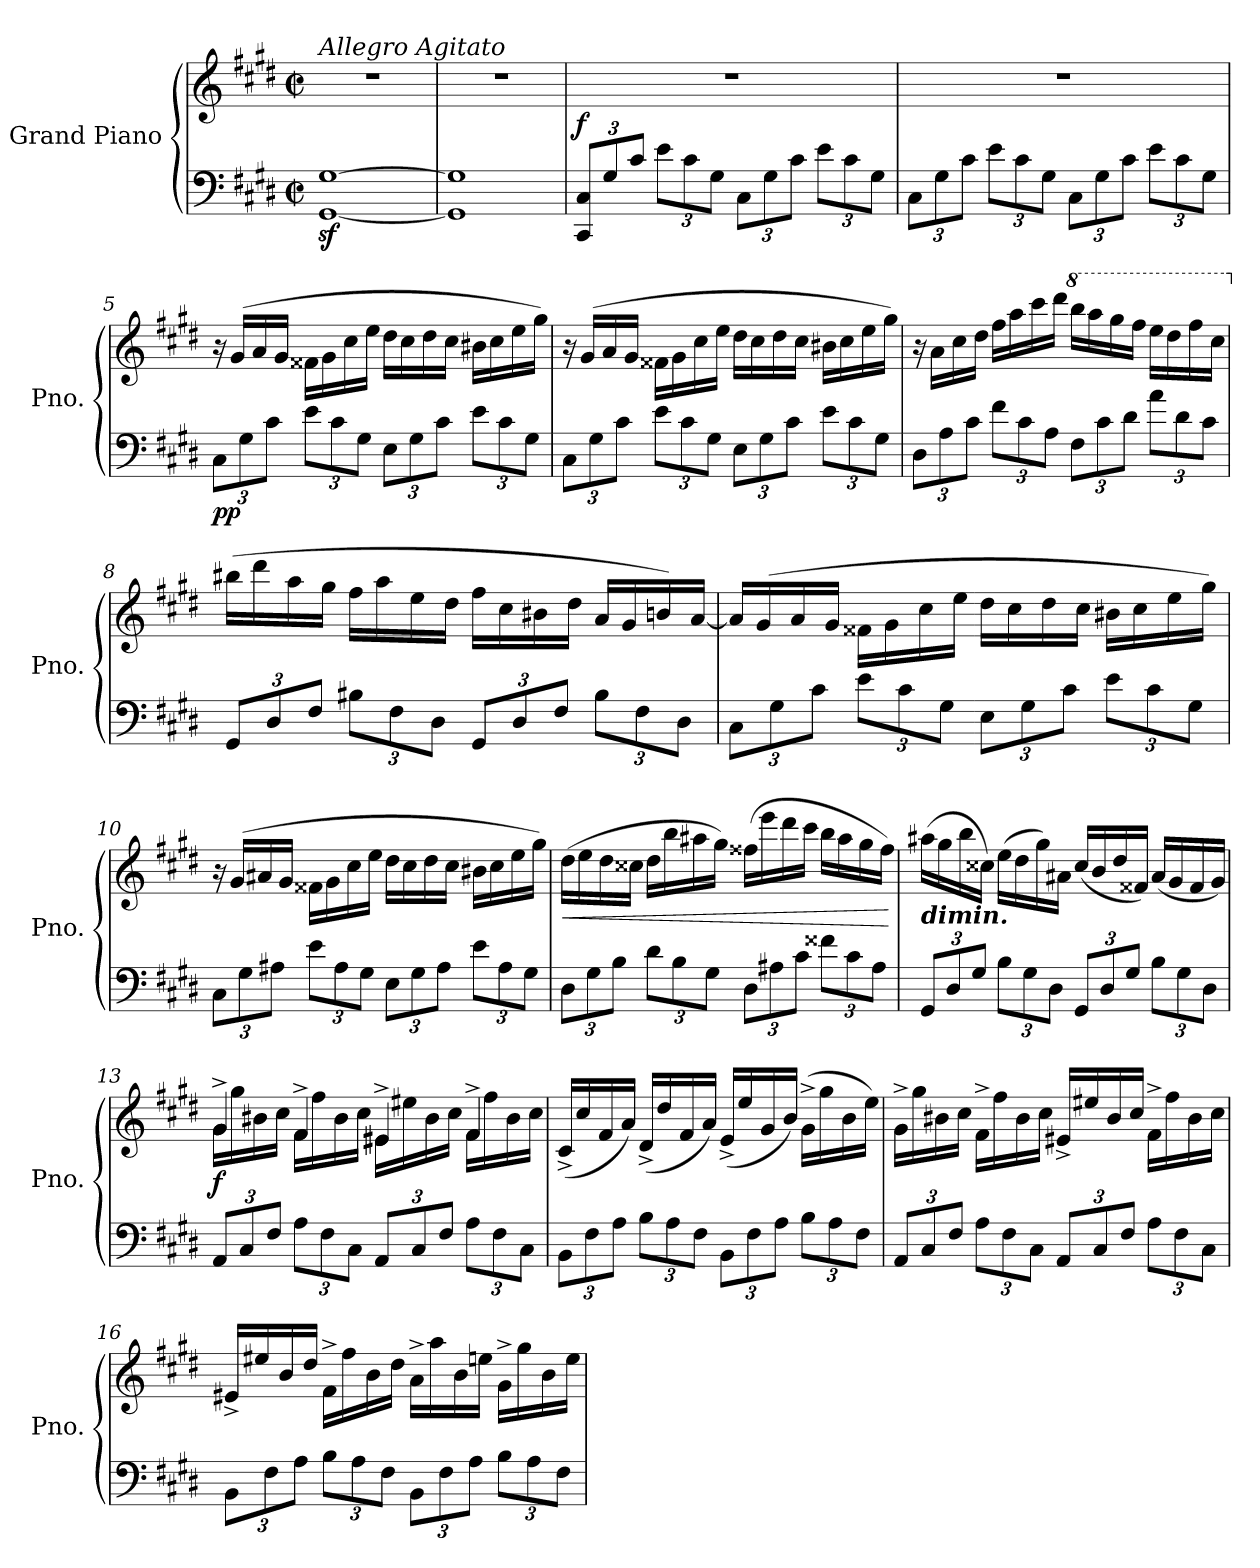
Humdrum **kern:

**kern	**kern	**dynam
*part1	*part1	*part1
*staff2	*staff1	*staff1/2
*I"Grand Piano	*	*
*I'Pno.	*	*
*clefF4	*clefG2	*
*k[f#c#g#d#]	*k[f#c#g#d#]	*
*M2/2	*M2/2	*
*met(c|)	*met(c|)	*
*MM150	*MM150	*
=1	=1	=1
!	!LO:TX:a:i:t=Allegro Agitato	!
[1GG#z> [1G#z>	1r	.
=2	=2	=2
1GG#] 1G#]	1r	.
=3	=3	=3
*Xbrackettup	*	*
!	!	!LO:DY:a=2
12CC#/ 12C#/L	1r	f
12G#/	.	.
12c#/J	.	.
12e\L	.	.
12c#\	.	.
12G#\J	.	.
12C#\L	.	.
12G#\	.	.
12c#\J	.	.
12e\L	.	.
12c#\	.	.
12G#\J	.	.
=4	=4	=4
12C#\L	1r	.
12G#\	.	.
12c#\J	.	.
12e\L	.	.
12c#\	.	.
12G#\J	.	.
12C#\L	.	.
12G#\	.	.
12c#\J	.	.
12e\L	.	.
12c#\	.	.
12G#\J	.	.
!!LO:LB:g=z
=5	=5	=5
!	!	!LO:DY:b=2
!	!	!LO:DY:n=1:b
12C#\L	16r	p p
.	(16g#/LL	.
12G#\	.	.
.	16a/	.
12c#\J	.	.
.	16g#/JJ	.
12e\L	16f##X\LL	.
.	16g#\	.
12c#\	.	.
.	16cc#\	.
12G#\J	.	.
.	16ee\JJ	.
12E\L	16dd#\LL	.
.	16cc#\	.
12G#\	.	.
.	16dd#\	.
12c#\J	.	.
.	16cc#\JJ	.
12e\L	16b#X\LL	.
.	16cc#\	.
12c#\	.	.
.	16ee\	.
12G#\J	.	.
.	16gg#\JJ)	.
=6	=6	=6
12C#\L	16r	.
.	(16g#/LL	.
12G#\	.	.
.	16a/	.
12c#\J	.	.
.	16g#/JJ	.
12e\L	16f##X\LL	.
.	16g#\	.
12c#\	.	.
.	16cc#\	.
12G#\J	.	.
.	16ee\JJ	.
12E\L	16dd#\LL	.
.	16cc#\	.
12G#\	.	.
.	16dd#\	.
12c#\J	.	.
.	16cc#\JJ	.
12e\L	16b#X\LL	.
.	16cc#\	.
12c#\	.	.
.	16ee\	.
12G#\J	.	.
.	16gg#\JJ)	.
!!LO:LB:g=z
=7	=7	=7
12D#\L	16r	.
.	16a\LL	.
12A\	.	.
.	16cc#\	.
12c#\J	.	.
.	16dd#\JJ	.
12f#\L	16ff#\LL	.
.	16aa\	.
12c#\	.	.
.	16ccc#\	.
12A\J	.	.
.	16ddd#\JJ	.
*	*8va	*
12F#\L	16bbb\LL	.
.	16aaa\	.
12c#\	.	.
.	16ggg#\	.
12d#\J	.	.
.	16fff#\JJ	.
12a\L	16eee\LL	.
.	16ddd#\	.
12d#\	.	.
.	16fff#\	.
12c#\J	.	.
.	16ccc#\JJ	.
=8	=8	=8
*	*X8va	*
12GG#/L	(16bb#X\LL	.
.	16ddd#\	.
12D#/	.	.
.	16aa\	.
12F#/J	.	.
.	16gg#\JJ	.
12B#X\L	16ff#\LL	.
.	16aa\	.
12F#\	.	.
.	16ee\	.
12D#\J	.	.
.	16dd#\JJ	.
12GG#/L	16ff#\LL	.
.	16cc#\	.
12D#/	.	.
.	16b#X\	.
12F#/J	.	.
.	16dd#\JJ	.
12B#\L	16a/LL	.
.	16g#/	.
12F#\	.	.
.	16bn/)	.
12D#\J	.	.
.	[16a/JJ	.
!!LO:LB:g=z
=9	=9	=9
12C#\L	16a/LL]	.
.	(16g#/	.
12G#\	.	.
.	16a/	.
12c#\J	.	.
.	16g#/JJ	.
12e\L	16f##X\LL	.
.	16g#\	.
12c#\	.	.
.	16cc#\	.
12G#\J	.	.
.	16ee\JJ	.
12E\L	16dd#\LL	.
.	16cc#\	.
12G#\	.	.
.	16dd#\	.
12c#\J	.	.
.	16cc#\JJ	.
12e\L	16b#X\LL	.
.	16cc#\	.
12c#\	.	.
.	16ee\	.
12G#\J	.	.
.	16gg#\JJ)	.
=10	=10	=10
12C#\L	16r	.
.	(16g#/LL	.
12G#\	.	.
.	16a#X/	.
12A#X\J	.	.
.	16g#/JJ	.
12e\L	16f##X\LL	.
.	16g#\	.
12A#\	.	.
.	16cc#\	.
12G#\J	.	.
.	16ee\JJ	.
12E\L	16dd#\LL	.
.	16cc#\	.
12G#\	.	.
.	16dd#\	.
12A#\J	.	.
.	16cc#\JJ	.
12e\L	16b#X\LL	.
.	16cc#\	.
12A#\	.	.
.	16ee\	.
12G#\J	.	.
.	16gg#\JJ)	.
!!LO:LB:g=z
=11	=11	=11
!	!	!LO:HP:b
12D#\L	(16dd#\LL	<
.	16ee\	.
12G#\	.	.
.	16dd#\	.
12B\J	.	.
.	16cc##X\JJ	.
12d#\L	16dd#\LL	.
.	16bb\	.
12B\	.	.
.	16aa#X\	.
12G#\J	.	.
.	16gg#\JJ)	.
12D#\L	(16ff##X\LL	.
.	16eee\	.
12A#X\	.	.
.	16ddd#\	.
12c#\J	.	.
.	16ccc#\JJ	.
12f##X\L	16bb\LL	.
.	16aa#\	.
12c#\	.	.
.	16gg#\	.
12A#\J	.	.
.	16ff##\JJ)	.
.	.	[
=12	=12	=12
!	!LO:TX:b:Bi:t=dimin.	!
12GG#/L	(16aa#X\LL	.
.	16gg#\	.
12D#/	.	.
.	16bb\	.
12G#/J	.	.
.	16cc##X\JJ)	.
12B\L	(16ee\LL	.
.	16dd#\	.
12G#\	.	.
.	16gg#\)	.
12D#\J	.	.
.	16a#X\JJ	.
12GG#/L	(16cc##/LL	.
.	16b/	.
12D#/	.	.
.	16dd#/	.
12G#/J	.	.
.	16f##X/JJ)	.
12B\L	(16a#/LL	.
.	16g#/	.
12G#\	.	.
.	16f##/	.
12D#\J	.	.
.	16g#/JJ)	.
!!LO:PB:g=z
=13	=13	=13
*	*MM135	*
*	*^	*
!	!	!	!LO:DY:b
12AA/L	4g#^/	16g#\LL	f
.	.	16gg#\	.
12C#/	.	.	.
.	.	16b#X\	.
12F#/J	.	.	.
.	.	16cc#\JJ	.
12A\L	4f#^/	16f#\LL	.
.	.	16ff#\	.
12F#\	.	.	.
.	.	16b#\	.
12C#\J	.	.	.
.	.	16cc#\JJ	.
12AA/L	4e#X^/	16e#\LL	.
.	.	16ee#X\	.
12C#/	.	.	.
.	.	16b#\	.
12F#/J	.	.	.
.	.	16cc#\JJ	.
12A\L	4f#^/	16f#\LL	.
.	.	16ff#\	.
12F#\	.	.	.
.	.	16b#\	.
12C#\J	.	.	.
.	.	16cc#\JJ	.
*	*v	*v	*
=14	=14	=14
12BB\L	(16c#^/LL	.
.	16cc#/	.
12F#\	.	.
.	16f#/	.
12A\J	.	.
.	16a/JJ)	.
12B\L	(16d#^/LL	.
.	16dd#/	.
12A\	.	.
.	16f#/	.
12F#\J	.	.
.	16a/JJ)	.
12BB\L	(16e^/LL	.
.	16ee/	.
12F#\	.	.
.	16g#/	.
12A\J	.	.
.	16b/JJ)	.
12B\L	(16g#^\LL	.
.	16gg#\	.
12A\	.	.
.	16b\	.
12F#\J	.	.
.	16ee\JJ)	.
!!LO:LB:g=z
=15	=15	=15
12AA/L	16g#^\LL	.
.	16gg#\	.
12C#/	.	.
.	16b#X\	.
12F#/J	.	.
.	16cc#\JJ	.
12A\L	16f#^\LL	.
.	16ff#\	.
12F#\	.	.
.	16b#\	.
12C#\J	.	.
.	16cc#\JJ	.
12AA/L	16e#X^/LL	.
.	16ee#X/	.
12C#/	.	.
.	16b#/	.
12F#/J	.	.
.	16cc#/JJ	.
12A\L	16f#^\LL	.
.	16ff#\	.
12F#\	.	.
.	16b#\	.
12C#\J	.	.
.	16cc#\JJ	.
=16	=16	=16
12BB\L	16e#X^/LL	.
.	16ee#X/	.
12F#\	.	.
.	16b/	.
12A\J	.	.
.	16dd#/JJ	.
12B\L	16f#^\LL	.
.	16ff#\	.
12A\	.	.
.	16b\	.
12F#\J	.	.
.	16dd#\JJ	.
12BB\L	16a^\LL	.
.	16aa\	.
12F#\	.	.
.	16b\	.
12A\J	.	.
.	16een\JJ	.
12B\L	16g#^\LL	.
.	16gg#\	.
12A\	.	.
.	16b\	.
12F#\J	.	.
.	16ee\JJ	.
=	=	=
*-	*-	*-
